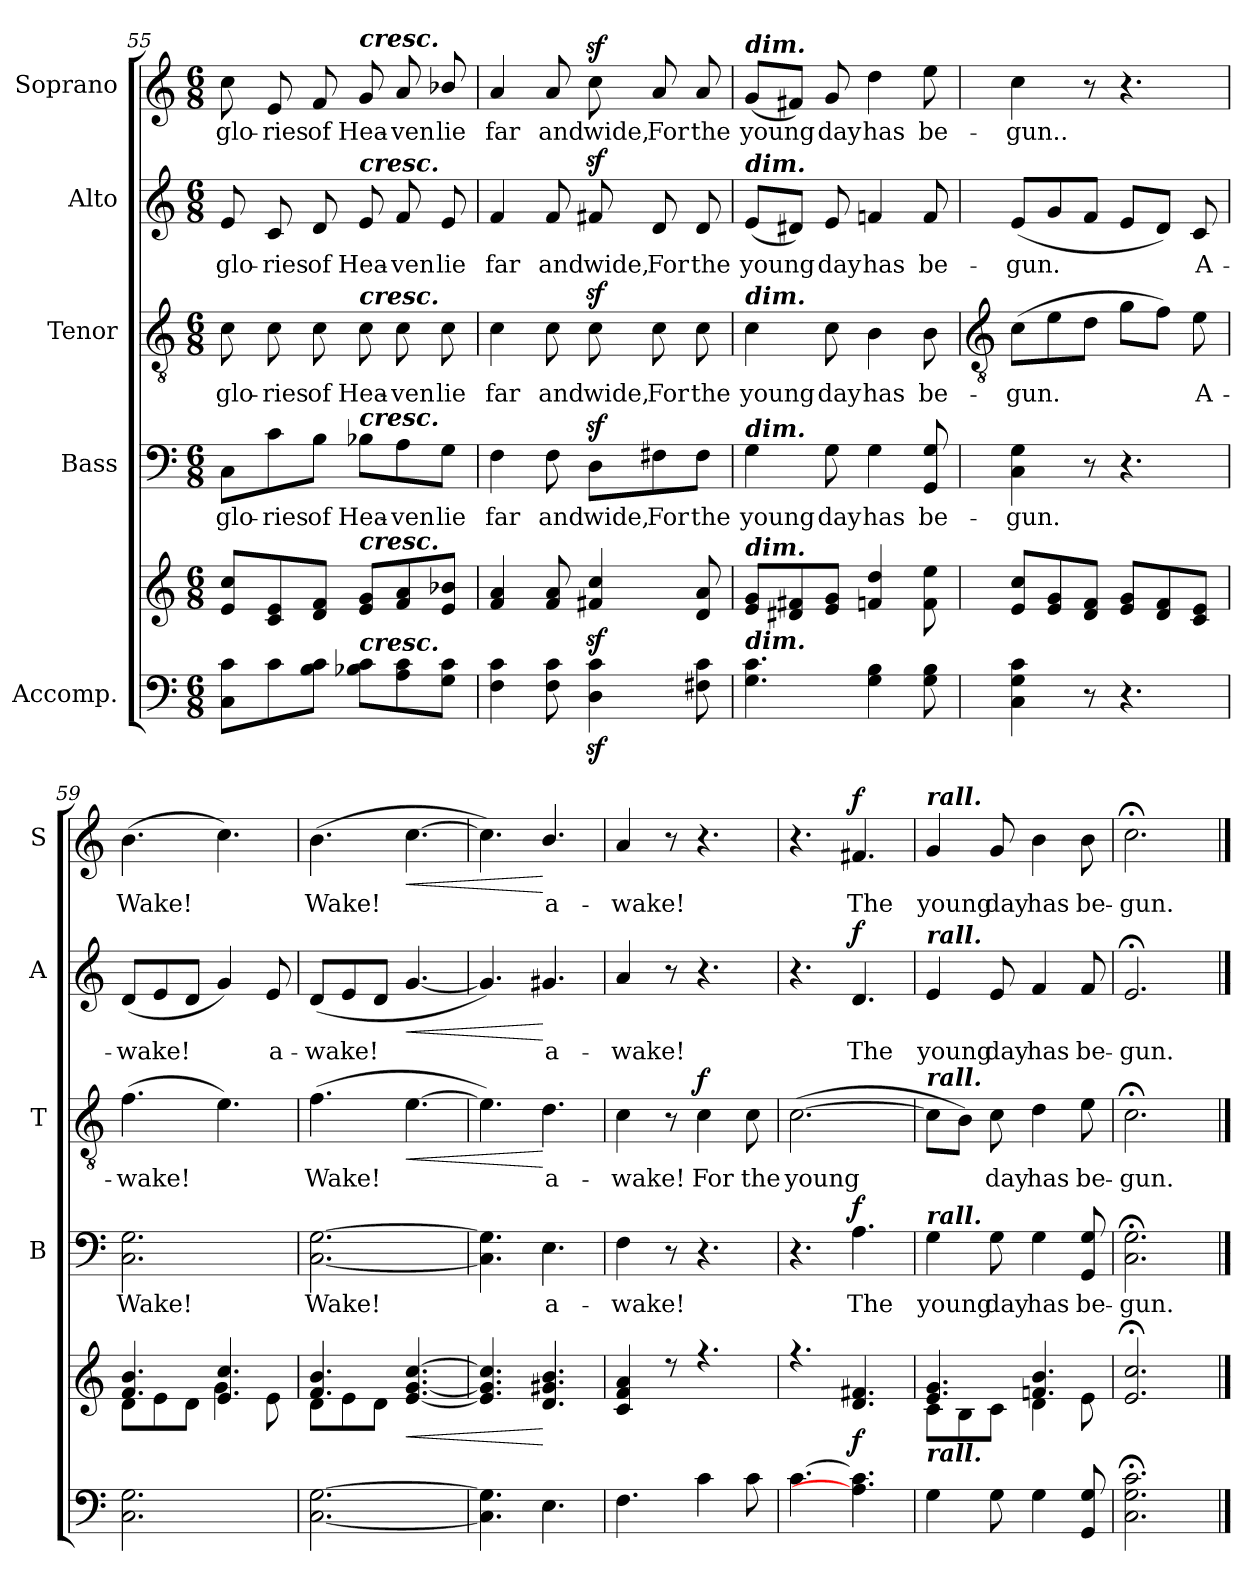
**kern	**kern	**dynam	**kern	**text	**dynam	**kern	**text	**dynam	**kern	**text	**dynam	**kern	**text	**dynam
*part5	*part5	*part5	*part4	*part4	*part4	*part3	*part3	*part3	*part2	*part2	*part2	*part1	*part1	*part1
*staff6	*staff5	*staff5/6	*staff4	*staff4	*staff4	*staff3	*staff3	*staff3	*staff2	*staff2	*staff2	*staff1	*staff1	*staff1
*I"Accomp.	*	*	*I"Bass	*	*	*I"Tenor	*	*	*I"Alto	*	*	*I"Soprano	*	*
*	*	*	*I'B	*	*	*I'T	*	*	*I'A	*	*	*I'S	*	*
*clefF4	*clefG2	*	*clefF4	*	*	*clefGv2	*	*	*clefG2	*	*	*clefG2	*	*
*k[]	*k[]	*	*k[]	*	*	*k[]	*	*	*k[]	*	*	*k[]	*	*
*C:	*C:	*	*C:	*	*	*C:	*	*	*C:	*	*	*C:	*	*
*M6/8	*M6/8	*	*M6/8	*	*	*M6/8	*	*	*M6/8	*	*	*M6/8	*	*
=55	=55	=55	=55	=55	=55	=55	=55	=55	=55	=55	=55	=55	=55	=55
!	!	!	!	!LO:LY:b	!	!	!LO:LY:b	!	!	!LO:LY:b	!	!	!LO:LY:b	!
8C 8cL	8e 8ccL	.	8C\L	glo-	.	8c	glo-	.	8e	glo-	.	8cc	glo-	.
!	!	!	!	!LO:LY:b	!	!	!LO:LY:b	!	!	!LO:LY:b	!	!	!LO:LY:b	!
8c	8c 8e	.	8c\	-ries	.	8c	-ries	.	8c	-ries	.	8e	-ries	.
!	!	!	!	!LO:LY:b	!	!	!LO:LY:b	!	!	!LO:LY:b	!	!	!LO:LY:b	!
8B 8cJ	8d 8fJ	.	8B\J	of	.	8c	of	.	8d	of	.	8f	of	.
!	!	!	!	!	!	!	!	!	!	!	!	!LO:TX:a:Bi:t=cresc.	!	!
!	!	!	!	!	!	!	!	!	!LO:TX:a:Bi:t=cresc.	!	!	!	!	!
!	!	!	!	!	!	!LO:TX:a:Bi:t=cresc.	!	!	!	!	!	!	!	!
!	!	!	!LO:TX:a:Bi:t=cresc.	!	!	!	!	!	!	!	!	!	!	!
!	!LO:TX:a:Bi:t=cresc.	!	!	!	!	!	!	!	!	!	!	!	!	!
!LO:TX:a:Bi:t=cresc.	!	!	!	!	!	!	!	!	!	!	!	!	!	!
!	!	!	!	!LO:LY:b	!	!	!LO:LY:b	!	!	!LO:LY:b	!	!	!LO:LY:b	!
8B-X 8cL	8e 8gL	.	8B-X\L	Hea-	.	8c	Hea-	.	8e	Hea-	.	8g	Hea-	.
!	!	!	!	!LO:LY:b	!	!	!LO:LY:b	!	!	!LO:LY:b	!	!	!LO:LY:b	!
8A 8c	8f 8a	.	8A\	-ven	.	8c	-ven	.	8f	-ven	.	8a	-ven	.
!	!	!	!	!LO:LY:b	!	!	!LO:LY:b	!	!	!LO:LY:b	!	!	!LO:LY:b	!
8G 8cJ	8e 8b-XJ	.	8G\J	lie	.	8c	lie	.	8e	lie	.	8b-X/	lie	.
=56	=56	=56	=56	=56	=56	=56	=56	=56	=56	=56	=56	=56	=56	=56
!	!	!	!	!LO:LY:b	!	!	!LO:LY:b	!	!	!LO:LY:b	!	!	!LO:LY:b	!
4F 4c	4f 4a	.	4F	far	.	4c	far	.	4f	far	.	4a	far	.
!	!	!	!	!LO:LY:b	!	!	!LO:LY:b	!	!	!LO:LY:b	!	!	!LO:LY:b	!
8F 8c	8f 8a	.	8F	and	.	8c	and	.	8f	and	.	8a	and	.
!	!	!	!	!LO:LY:b	!	!	!LO:LY:b	!	!	!LO:LY:b	!	!	!LO:LY:b	!
4Dz> 4cz>	4f#Xz< 4ccz<	.	8Dz<\L	wide,	.	8cz<	wide,	.	8f#Xz<	wide,	.	8ccz<	wide,	.
!	!	!	!	!LO:LY:b	!	!	!LO:LY:b	!	!	!LO:LY:b	!	!	!LO:LY:b	!
.	.	.	8F#X\	For	.	8c	For	.	8d	For	.	8a	For	.
!	!	!	!	!LO:LY:b	!	!	!LO:LY:b	!	!	!LO:LY:b	!	!	!LO:LY:b	!
8F#X 8c	8d 8a	.	8F#\J	the	.	8c	the	.	8d	the	.	8a	the	.
=57	=57	=57	=57	=57	=57	=57	=57	=57	=57	=57	=57	=57	=57	=57
!	!	!	!	!	!	!	!	!	!	!	!	!LO:TX:a:Bi:t=dim.	!	!
!	!	!	!	!	!	!	!	!	!LO:TX:a:Bi:t=dim.	!	!	!	!	!
!	!	!	!	!	!	!LO:TX:a:Bi:t=dim.	!	!	!	!	!	!	!	!
!	!	!	!LO:TX:a:Bi:t=dim.	!	!	!	!	!	!	!	!	!	!	!
!	!LO:TX:a:Bi:t=dim.	!	!	!	!	!	!	!	!	!	!	!	!	!
!LO:TX:a:Bi:t=dim.	!	!	!	!	!	!	!	!	!	!	!	!	!	!
!	!	!	!	!LO:LY:b	!	!	!LO:LY:b	!	!	!LO:LY:b	!	!	!LO:LY:b	!
4.G 4.c	8e 8gL	.	4G	young	.	4c	young	.	(<8eL	young	.	(<8gL	young	.
.	8d#X 8f#X	.	.	.	.	.	.	.	8d#XJ)	.	.	8f#XJ)	.	.
!	!	!	!	!LO:LY:b	!	!	!LO:LY:b	!	!	!LO:LY:b	!	!	!LO:LY:b	!
.	8e 8gJ	.	8G	day	.	8c	day	.	8e	day	.	8g	day	.
!	!	!	!	!LO:LY:b	!	!	!LO:LY:b	!	!	!LO:LY:b	!	!	!LO:LY:b	!
4G 4B	4fn 4dd	.	4G	has	.	4B	has	.	4fn	has	.	4dd	has	.
!	!	!	!	!LO:LY:b	!	!	!LO:LY:b	!	!	!LO:LY:b	!	!	!LO:LY:b	!
8G 8B	8f 8ee	.	8GG 8G	be-	.	8B	be-	.	8f	be-	.	8ee	be-	.
!!LO:LB:g=z
=58	=58	=58	=58	=58	=58	=58	=58	=58	=58	=58	=58	=58	=58	=58
*	*	*	*	*	*	*clefGv2	*	*	*	*	*	*	*	*
*	*^	*	*	*	*	*	*	*	*	*	*	*	*	*
!	!	!LO:N:vis=1	!	!	!LO:LY:b	!	!	!LO:LY:b	!	!	!LO:LY:b	!	!	!LO:LY:b	!
4C 4G 4c	8e 8ccL	2.ryy	.	4C 4G	-gun.	.	(>8cL	-gun.	.	(<8eL	-gun.	.	4cc	-gun..	.
.	8e 8g	.	.	.	.	.	8e	.	.	8g	.	.	.	.	.
8r	8d 8fJ	.	.	8r	.	.	8dJ	.	.	8fJ	.	.	8r	.	.
4.r	8e 8gL	.	.	4.r	.	.	8gL	.	.	8eL	.	.	4.r	.	.
.	8d 8f	.	.	.	.	.	8fJ)	.	.	8dJ)	.	.	.	.	.
!	!	!	!	!	!	!	!	!LO:LY:b	!	!	!LO:LY:b	!	!	!	!
.	8c 8eJ	.	.	.	.	.	8e	A-	.	8c	A-	.	.	.	.
=59	=59	=59	=59	=59	=59	=59	=59	=59	=59	=59	=59	=59	=59	=59	=59
!	!	!	!	!	!LO:LY:b	!	!	!LO:LY:b	!	!	!LO:LY:b	!	!	!LO:LY:b	!
2.C 2.G	4.f 4.b	8d\L	.	2.C 2.G	Wake!	.	(>4.f	-wake!	.	(<8dL	-wake!	.	(>4.b	Wake!	.
.	.	8e\	.	.	.	.	.	.	.	8e	.	.	.	.	.
.	.	8d\J	.	.	.	.	.	.	.	8dJ	.	.	.	.	.
.	4.e 4.cc	4g\	.	.	.	.	4.e)	.	.	4g)	.	.	4.cc)	.	.
!	!	!	!	!	!	!	!	!	!	!	!LO:LY:b	!	!	!	!
.	.	8e\	.	.	.	.	.	.	.	8e	a-	.	.	.	.
=60	=60	=60	=60	=60	=60	=60	=60	=60	=60	=60	=60	=60	=60	=60	=60
!	!	!	!	!	!LO:LY:b	!	!	!LO:LY:b	!	!	!LO:LY:b	!	!	!LO:LY:b	!
[2.C [2.G	4.f 4.b	8d\L	.	[2.C [2.G	Wake!	.	(>4.f	Wake!	.	(<8dL	-wake!	.	(>4.b	Wake!	.
.	.	8e\	.	.	.	.	.	.	.	8e	.	.	.	.	.
.	.	8d\J	.	.	.	.	.	.	.	8dJ	.	.	.	.	.
!	!	!	!LO:HP:b	!	!	!	!	!	!LO:HP:b	!	!	!LO:HP:b	!	!	!LO:HP:b
.	[4.e [4.g [4.cc	4.ryy	<	.	.	.	[4.e	.	<	[4.g	.	<	[4.cc	.	<
=61	=61	=61	=61	=61	=61	=61	=61	=61	=61	=61	=61	=61	=61	=61	=61
!	!	!LO:N:vis=1	!	!	!	!	!	!	!	!	!	!	!	!	!
4.C] 4.G]	4.e] 4.g] 4.cc]	2.ryy	.	4.C] 4.G]	.	.	4.e])	.	.	4.g])	.	.	4.cc])	.	.
!	!	!	!	!	!LO:LY:b	!	!	!LO:LY:b	!	!	!LO:LY:b	!	!	!LO:LY:b	!
4.E	4.d/ 4.g#X/ 4.b/	.	[	4.E	a-	.	4.d	a-	[	4.g#X	a-	[	4.b/	a-	[
=62	=62	=62	=62	=62	=62	=62	=62	=62	=62	=62	=62	=62	=62	=62	=62
!	!	!LO:N:vis=1	!	!	!LO:LY:b	!	!	!LO:LY:b	!	!	!LO:LY:b	!	!	!LO:LY:b	!
4.F	4c 4f 4a	2.ryy	.	4F	-wake!	.	4c	-wake!	.	4a	-wake!	.	4a	-wake!	.
.	8r	.	.	8r	.	.	8r	.	.	8r	.	.	8r	.	.
!	!	!	!	!	!	!	!	!LO:LY:b	!LO:DY:b	!	!	!	!	!	!
4c	4.r	.	.	4.r	.	.	4c	For	f	4.r	.	.	4.r	.	.
!	!	!	!	!	!	!	!	!LO:LY:b	!	!	!	!	!	!	!
8c	.	.	.	.	.	.	8c	the	.	.	.	.	.	.	.
=63	=63	=63	=63	=63	=63	=63	=63	=63	=63	=63	=63	=63	=63	=63	=63
!	!	!LO:N:vis=1	!	!	!	!	!	!LO:LY:b	!	!	!	!	!	!	!
[4.c	4.r	2.ryy	.	4.r	.	.	(>[2.c	young	.	4.r	.	.	4.r	.	.
!	!	!	!LO:DY:b	!	!LO:LY:b	!LO:DY:b	!	!	!	!	!LO:LY:b	!LO:DY:b	!	!LO:LY:b	!LO:DY:b
4.A] 4.c]	4.d 4.f#X	.	f	4.A	The	f	.	.	.	4.d	The	f	4.f#X	The	f
=64	=64	=64	=64	=64	=64	=64	=64	=64	=64	=64	=64	=64	=64	=64	=64
!	!	!	!	!	!	!	!	!	!	!	!	!	!LO:TX:a:Bi:t=rall.	!	!
!	!	!	!	!	!	!	!	!	!	!LO:TX:a:Bi:t=rall.	!	!	!	!	!
!	!	!	!	!	!	!	!LO:TX:a:Bi:t=rall.	!	!	!	!	!	!	!	!
!	!	!	!	!LO:TX:a:Bi:t=rall.	!	!	!	!	!	!	!	!	!	!	!
!	!LO:TX:b:Bi:t=rall.	!	!	!	!	!	!	!	!	!	!	!	!	!	!
!	!	!	!	!	!LO:LY:b	!	!	!	!	!	!LO:LY:b	!	!	!LO:LY:b	!
4G	4.e 4.g	8c\L	.	4G	young	.	8cL]	.	.	4e	young	.	4g	young	.
.	.	8B\	.	.	.	.	8BJ)	.	.	.	.	.	.	.	.
!	!	!	!	!	!LO:LY:b	!	!	!LO:LY:b	!	!	!LO:LY:b	!	!	!LO:LY:b	!
8G	.	8c\J	.	8G	day	.	8c	day	.	8e	day	.	8g	day	.
!	!	!	!	!	!LO:LY:b	!	!	!LO:LY:b	!	!	!LO:LY:b	!	!	!LO:LY:b	!
4G	4.fn 4.b	4d\	.	4G	has	.	4d	has	.	4f	has	.	4b	has	.
!	!	!	!	!	!LO:LY:b	!	!	!LO:LY:b	!	!	!LO:LY:b	!	!	!LO:LY:b	!
8GG 8G	.	8e\	.	8GG 8G	be-	.	8e	be-	.	8f	be-	.	8b	be-	.
=65	=65	=65	=65	=65	=65	=65	=65	=65	=65	=65	=65	=65	=65	=65	=65
!	!	!LO:N:vis=1	!	!	!LO:LY:b	!	!	!LO:LY:b	!	!	!LO:LY:b	!	!	!LO:LY:b	!
2.C;< 2.G;< 2.c;<	2.e;< 2.cc;<	2.ryy	.	2.C;< 2.G;<	-gun.	.	2.c;<	-gun.	.	2.e;<	-gun.	.	2.cc;<	-gun.	.
*	*v	*v	*	*	*	*	*	*	*	*	*	*	*	*	*
==	==	==	==	==	==	==	==	==	==	==	==	==	==	==
*-	*-	*-	*-	*-	*-	*-	*-	*-	*-	*-	*-	*-	*-	*-
